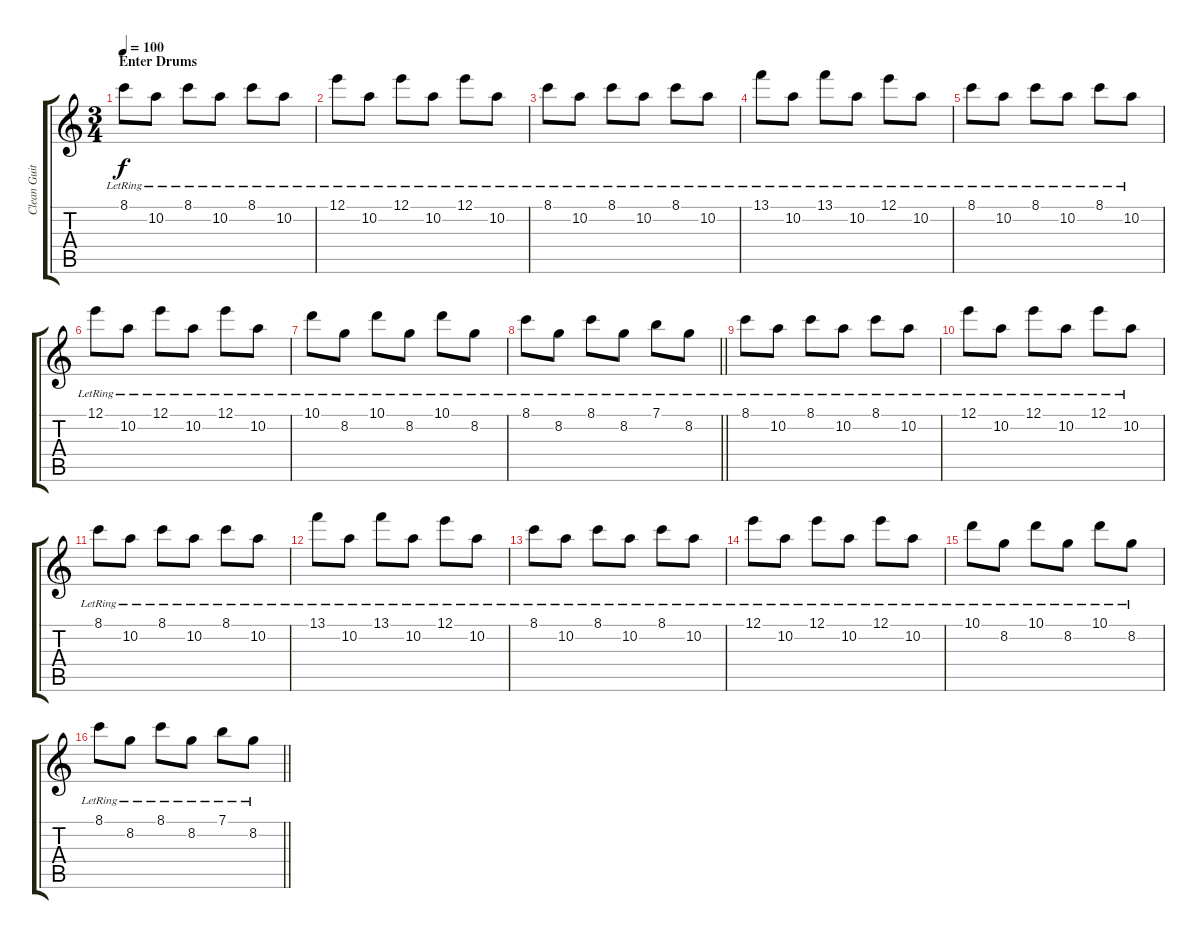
\track ("Clean Guitar 1" "Clean Guit") {instrument electricguitarjazz}
\staff {score tabs}
\tuning (E4 B3 G3 D3 A2 E2) {hide}
\ts (3 4)
\section ("" "Enter Drums")
\tempo 100
\clef g2
\ks aminor
8.1{lr}.8{dy f} 10.2{lr}.8 8.1{lr}.8 10.2{lr}.8 8.1{lr}.8 10.2{lr}.8 |
12.1{lr}.8 10.2{lr}.8 12.1{lr}.8 10.2{lr}.8 12.1{lr}.8 10.2{lr}.8 |
8.1{lr}.8 10.2{lr}.8 8.1{lr}.8 10.2{lr}.8 8.1{lr}.8 10.2{lr}.8 |
13.1{lr}.8 10.2{lr}.8 13.1{lr}.8 10.2{lr}.8 12.1{lr}.8 10.2{lr}.8 |
8.1{lr}.8 10.2{lr}.8 8.1{lr}.8 10.2{lr}.8 8.1{lr}.8 10.2{lr}.8 |
12.1{lr}.8 10.2{lr}.8 12.1{lr}.8 10.2{lr}.8 12.1{lr}.8 10.2{lr}.8 |
10.1{lr}.8 8.2{lr}.8 10.1{lr}.8 8.2{lr}.8 10.1{lr}.8 8.2{lr}.8 |
\barLineRight lightlight
8.1{lr}.8 8.2{lr}.8 8.1{lr}.8 8.2{lr}.8 7.1{lr}.8 8.2{lr}.8 |
\section ("" "")
8.1{lr}.8 10.2{lr}.8 8.1{lr}.8 10.2{lr}.8 8.1{lr}.8 10.2{lr}.8 |
12.1{lr}.8 10.2{lr}.8 12.1{lr}.8 10.2{lr}.8 12.1{lr}.8 10.2{lr}.8 |
8.1{lr}.8 10.2{lr}.8 8.1{lr}.8 10.2{lr}.8 8.1{lr}.8 10.2{lr}.8 |
13.1{lr}.8 10.2{lr}.8 13.1{lr}.8 10.2{lr}.8 12.1{lr}.8 10.2{lr}.8 |
8.1{lr}.8 10.2{lr}.8 8.1{lr}.8 10.2{lr}.8 8.1{lr}.8 10.2{lr}.8 |
12.1{lr}.8 10.2{lr}.8 12.1{lr}.8 10.2{lr}.8 12.1{lr}.8 10.2{lr}.8 |
10.1{lr}.8 8.2{lr}.8 10.1{lr}.8 8.2{lr}.8 10.1{lr}.8 8.2{lr}.8 |
\barLineRight lightlight
8.1{lr}.8 8.2{lr}.8 8.1{lr}.8 8.2{lr}.8 7.1{lr}.8 8.2{lr}.8
